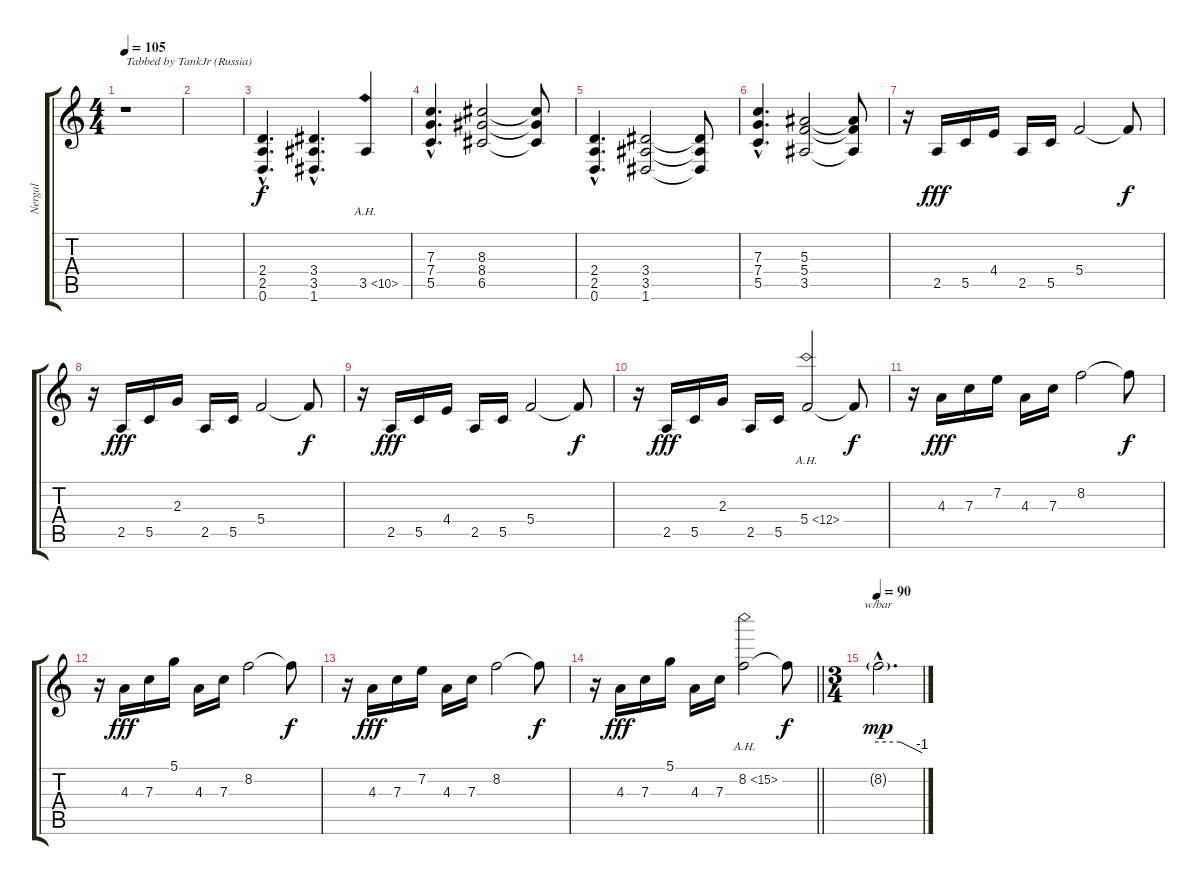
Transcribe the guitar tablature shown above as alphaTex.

\track ("Nergal" "Nergal") {instrument distortionguitar}
\staff {score tabs}
\tuning (D4 A3 F3 C3 G2 D2) {hide}
\ts (4 4)
\tempo 105
\clef g2
\ks c
r.1{txt "Tabbed by TankJr (Russia)" dy f instrument distortionguitar} |
|
(2.4{hac} 2.5{hac} 0.6{hac}).4{d} (3.4{hac} 3.5{hac} 1.6{hac}).4{d} 3.5{ah 7}.4 |
(7.3{hac} 7.4{hac} 5.5{hac}).4{d} (8.3 8.4 6.5).2 (8.3{t} 8.4{t} 6.5{t}).8 |
(2.4{hac} 2.5{hac} 0.6{hac}).4{d} (3.4 3.5 1.6).2 (3.4{t} 3.5{t} 1.6{t}).8 |
(7.3{hac} 7.4{hac} 5.5{hac}).4{d} (5.3 5.4 3.5).2 (5.3{t} 5.4{t} 3.5{t}).8 |
r.16 2.5.16{dy fff} 5.5.16 4.4.16 2.5.16 5.5.16 5.4.2 5.4{t}.8{dy f} |
r.16 2.5.16{dy fff} 5.5.16 2.3.16 2.5.16 5.5.16 5.4.2 5.4{t}.8{dy f} |
r.16 2.5.16{dy fff} 5.5.16 4.4.16 2.5.16 5.5.16 5.4.2 5.4{t}.8{dy f} |
r.16 2.5.16{dy fff} 5.5.16 2.3.16 2.5.16 5.5.16 5.4{ah 7}.2 5.4{t}.8{dy f} |
r.16 4.3.16{dy fff} 7.3.16 7.2.16 4.3.16 7.3.16 8.2.2 8.2{t}.8{dy f} |
r.16 4.3.16{dy fff} 7.3.16 5.1.16 4.3.16 7.3.16 8.2.2 8.2{t}.8{dy f} |
r.16 4.3.16{dy fff} 7.3.16 7.2.16 4.3.16 7.3.16 8.2.2 8.2{t}.8{dy f} |
\barLineRight lightlight
r.16 4.3.16{dy fff} 7.3.16 5.1.16 4.3.16 7.3.16 8.2{ah 7}.2 8.2{t}.8{dy f} |
\ts (3 4)
\tempo 90
8.2{g hac}.2{d tbe (custom default 0 0 30 0 60 -4) dy mp}
